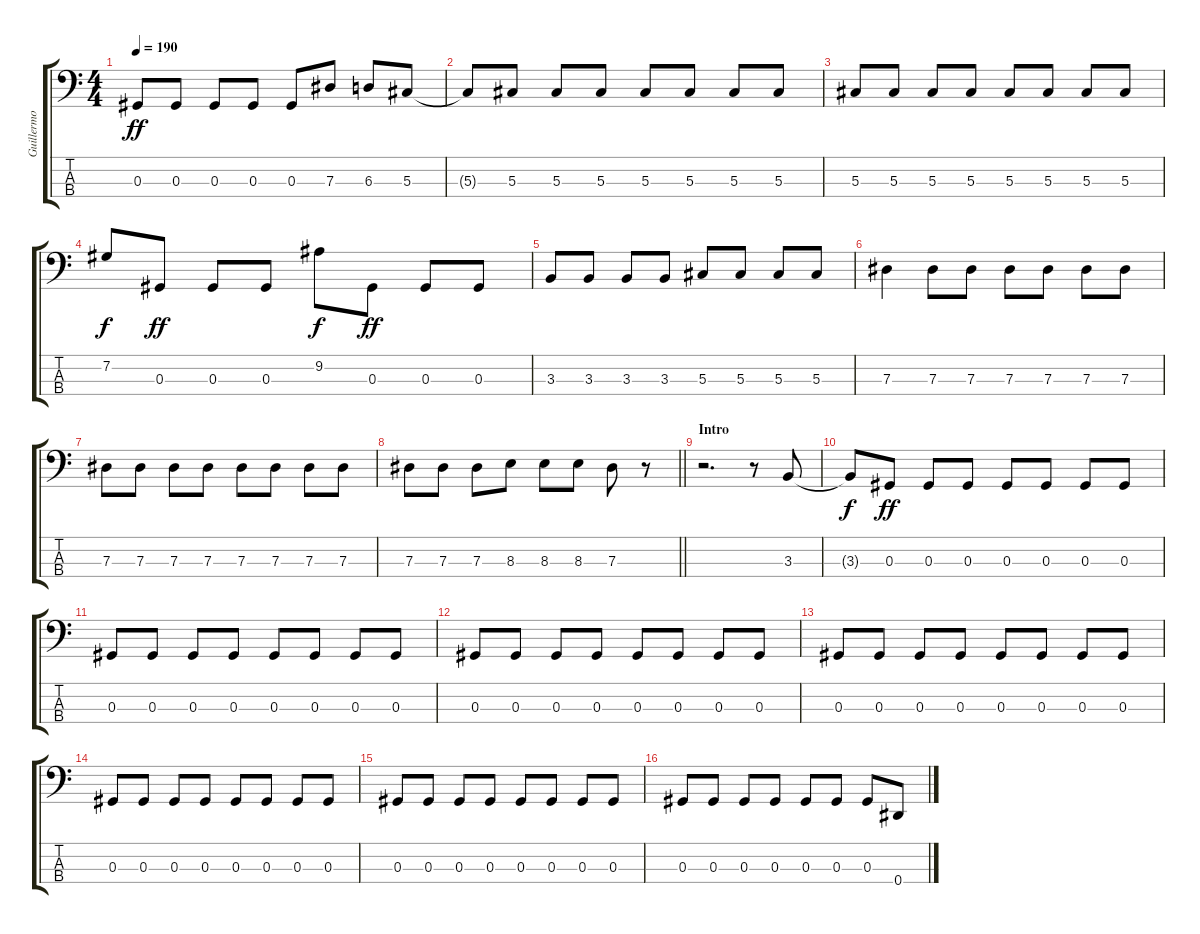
\track ("Guillermo Sánchez" "Guillermo ") {instrument electricbasspick}
\staff {score tabs}
\tuning (Gb2 Db2 Ab1 Eb1) {hide}
\ts (4 4)
\tempo 190
\clef f4
\ks c
0.3.8{dy ff} 0.3.8 0.3.8 0.3.8 0.3.8 7.3.8 6.3.8 5.3.8 |
5.3{t}.8 5.3.8 5.3.8 5.3.8 5.3.8 5.3.8 5.3.8 5.3.8 |
5.3.8 5.3.8 5.3.8 5.3.8 5.3.8 5.3.8 5.3.8 5.3.8 |
7.2.8{dy f} 0.3.8{dy ff} 0.3.8 0.3.8 9.2.8{dy f} 0.3.8{dy ff} 0.3.8 0.3.8 |
3.3.8 3.3.8 3.3.8 3.3.8 5.3.8 5.3.8 5.3.8 5.3.8 |
7.3.4 7.3.8 7.3.8 7.3.8 7.3.8 7.3.8 7.3.8 |
7.3.8 7.3.8 7.3.8 7.3.8 7.3.8 7.3.8 7.3.8 7.3.8 |
\barLineRight lightlight
7.3.8 7.3.8 7.3.8 8.3.8 8.3.8 8.3.8 7.3.8 r.8 |
\section ("" "Intro")
r.2{d} r.8 3.3.8 |
3.3{t}.8{dy f} 0.3.8{dy ff} 0.3.8 0.3.8 0.3.8 0.3.8 0.3.8 0.3.8 |
0.3.8 0.3.8 0.3.8 0.3.8 0.3.8 0.3.8 0.3.8 0.3.8 |
0.3.8 0.3.8 0.3.8 0.3.8 0.3.8 0.3.8 0.3.8 0.3.8 |
0.3.8 0.3.8 0.3.8 0.3.8 0.3.8 0.3.8 0.3.8 0.3.8 |
0.3.8 0.3.8 0.3.8 0.3.8 0.3.8 0.3.8 0.3.8 0.3.8 |
0.3.8 0.3.8 0.3.8 0.3.8 0.3.8 0.3.8 0.3.8 0.3.8 |
0.3.8 0.3.8 0.3.8 0.3.8 0.3.8 0.3.8 0.3.8 0.4.8
